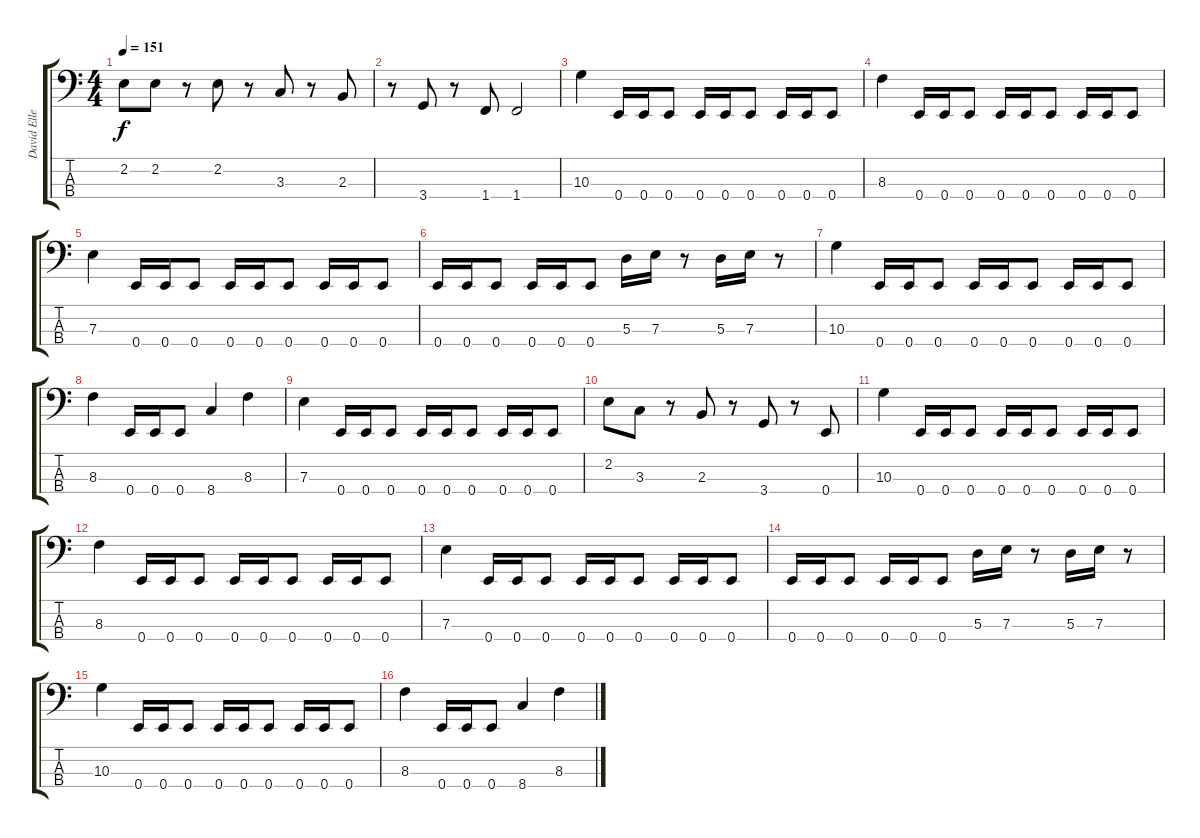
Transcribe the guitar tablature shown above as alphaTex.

\track ("David Ellefson" "David Elle") {instrument slapbass2}
\staff {score tabs}
\tuning (G2 D2 A1 E1) {hide}
\ts (4 4)
\tempo 151
\clef f4
\ks c
2.2.8{dy f} 2.2.8 r.8 2.2.8 r.8 3.3.8 r.8 2.3.8 |
r.8 3.4.8 r.8 1.4.8 1.4.2 |
10.3.4 0.4.16 0.4.16 0.4.8 0.4.16 0.4.16 0.4.8 0.4.16 0.4.16 0.4.8 |
8.3.4 0.4.16 0.4.16 0.4.8 0.4.16 0.4.16 0.4.8 0.4.16 0.4.16 0.4.8 |
7.3.4 0.4.16 0.4.16 0.4.8 0.4.16 0.4.16 0.4.8 0.4.16 0.4.16 0.4.8 |
0.4.16 0.4.16 0.4.8 0.4.16 0.4.16 0.4.8 5.3.16 7.3.16 r.8 5.3.16 7.3.16 r.8 |
10.3.4 0.4.16 0.4.16 0.4.8 0.4.16 0.4.16 0.4.8 0.4.16 0.4.16 0.4.8 |
8.3.4 0.4.16 0.4.16 0.4.8 8.4.4 8.3.4 |
7.3.4 0.4.16 0.4.16 0.4.8 0.4.16 0.4.16 0.4.8 0.4.16 0.4.16 0.4.8 |
2.2.8 3.3.8 r.8 2.3.8 r.8 3.4.8 r.8 0.4.8 |
10.3.4 0.4.16 0.4.16 0.4.8 0.4.16 0.4.16 0.4.8 0.4.16 0.4.16 0.4.8 |
8.3.4 0.4.16 0.4.16 0.4.8 0.4.16 0.4.16 0.4.8 0.4.16 0.4.16 0.4.8 |
7.3.4 0.4.16 0.4.16 0.4.8 0.4.16 0.4.16 0.4.8 0.4.16 0.4.16 0.4.8 |
0.4.16 0.4.16 0.4.8 0.4.16 0.4.16 0.4.8 5.3.16 7.3.16 r.8 5.3.16 7.3.16 r.8 |
10.3.4 0.4.16 0.4.16 0.4.8 0.4.16 0.4.16 0.4.8 0.4.16 0.4.16 0.4.8 |
8.3.4 0.4.16 0.4.16 0.4.8 8.4.4 8.3.4
